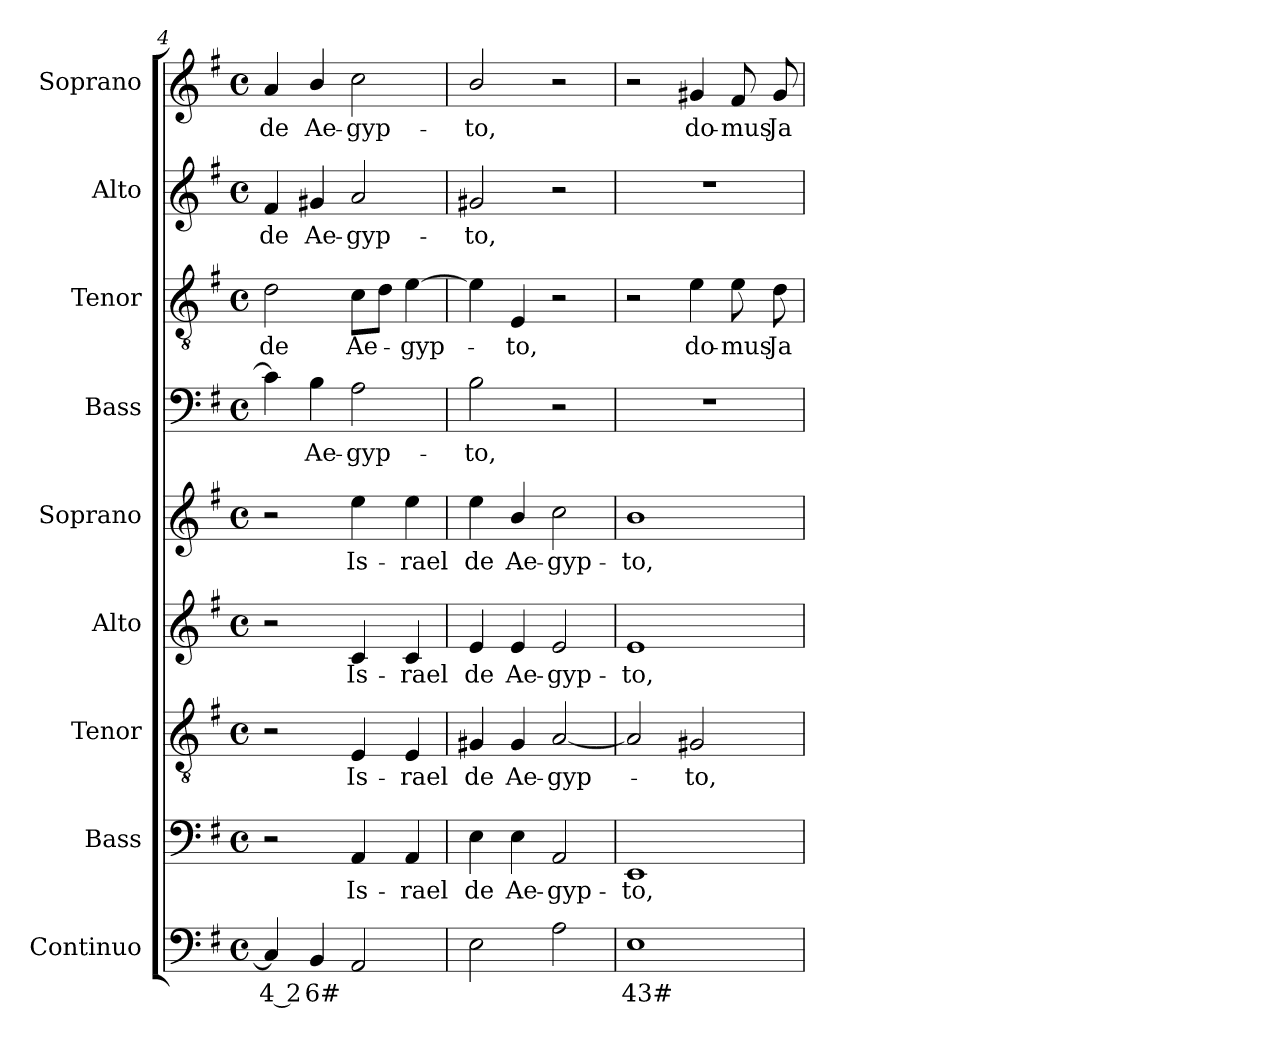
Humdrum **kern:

**kern	**text	**kern	**text	**kern	**text	**kern	**text	**kern	**text	**kern	**text	**kern	**text	**kern	**text	**kern	**text
*part9	*part9	*part8	*part8	*part7	*part7	*part6	*part6	*part5	*part5	*part4	*part4	*part3	*part3	*part2	*part2	*part1	*part1
*staff9	*staff9	*staff8	*staff8	*staff7	*staff7	*staff6	*staff6	*staff5	*staff5	*staff4	*staff4	*staff3	*staff3	*staff2	*staff2	*staff1	*staff1
*I"Continuo	*	*I"Bass	*	*I"Tenor	*	*I"Alto	*	*I"Soprano	*	*I"Bass	*	*I"Tenor	*	*I"Alto	*	*I"Soprano	*
*I'Cont.	*	*I'B.	*	*I'T.	*	*I'A.	*	*I'S.	*	*I'B.	*	*I'T.	*	*I'A.	*	*I'S.	*
*clefF4	*	*clefF4	*	*clefGv2	*	*clefG2	*	*clefG2	*	*clefF4	*	*clefGv2	*	*clefG2	*	*clefG2	*
*	*	*	*	*ITrd7c12	*	*	*	*	*	*	*	*ITrd7c12	*	*	*	*	*
*k[f#]	*	*k[f#]	*	*k[f#]	*	*k[f#]	*	*k[f#]	*	*k[f#]	*	*k[f#]	*	*k[f#]	*	*k[f#]	*
*G:	*	*G:	*	*G:	*	*G:	*	*G:	*	*G:	*	*G:	*	*G:	*	*G:	*
*M4/4	*	*M4/4	*	*M4/4	*	*M4/4	*	*M4/4	*	*M4/4	*	*M4/4	*	*M4/4	*	*M4/4	*
*met(c)	*	*met(c)	*	*met(c)	*	*met(c)	*	*met(c)	*	*met(c)	*	*met(c)	*	*met(c)	*	*met(c)	*
=4	=4	=4	=4	=4	=4	=4	=4	=4	=4	=4	=4	=4	=4	=4	=4	=4	=4
!	!LO:LY:b:color=#000000	!	!	!	!	!	!	!	!	!	!	!	!	!	!	!	!
!	!	!	!	!	!	!	!	!	!	!	!	!	!LO:LY:b:color=#000000	!	!	!	!
!	!	!	!	!	!	!	!	!	!	!	!	!	!	!	!LO:LY:b:color=#000000	!	!
!	!	!	!	!	!	!	!	!	!	!	!	!	!	!	!	!	!LO:LY:b:color=#000000
4Ci/]	4 2	2r	.	2r	.	2r	.	2r	.	4ci\]	.	2Di\	de	4f#i/	de	4ai/	de
!	!LO:LY:b:color=#000000	!	!	!	!	!	!	!	!	!	!	!	!	!	!	!	!
!	!	!	!	!	!	!	!	!	!	!	!LO:LY:b:color=#000000	!	!	!	!	!	!
!	!	!	!	!	!	!	!	!	!	!	!	!	!	!	!LO:LY:b:color=#000000	!	!
!	!	!	!	!	!	!	!	!	!	!	!	!	!	!	!	!	!LO:LY:b:color=#000000
4BBi/	6#	.	.	.	.	.	.	.	.	4Bi\	Ae-	.	.	4g#Xi/	Ae-	4bi/	Ae-
!	!	!	!LO:LY:b:color=#000000	!	!	!	!	!	!	!	!	!	!	!	!	!	!
!	!	!	!	!	!LO:LY:b:color=#000000	!	!	!	!	!	!	!	!	!	!	!	!
!	!	!	!	!	!	!	!LO:LY:b:color=#000000	!	!	!	!	!	!	!	!	!	!
!	!	!	!	!	!	!	!	!	!LO:LY:b:color=#000000	!	!	!	!	!	!	!	!
!	!	!	!	!	!	!	!	!	!	!	!LO:LY:b:color=#000000	!	!	!	!	!	!
!	!	!	!	!	!	!	!	!	!	!	!	!	!LO:LY:b:color=#000000	!	!	!	!
!	!	!	!	!	!	!	!	!	!	!	!	!	!	!	!LO:LY:b:color=#000000	!	!
!	!	!	!	!	!	!	!	!	!	!	!	!	!	!	!	!	!LO:LY:b:color=#000000
2AAi/	.	4AAi/	Is-	4EEi/	Is-	4ci/	Is-	4eei\	Is-	2Ai\	-gyp-	8Ci\L	Ae-	2ai/	-gyp-	2cci\	-gyp-
.	.	.	.	.	.	.	.	.	.	.	.	8Di\J	.	.	.	.	.
!	!	!	!LO:LY:b:color=#000000	!	!	!	!	!	!	!	!	!	!	!	!	!	!
!	!	!	!	!	!LO:LY:b:color=#000000	!	!	!	!	!	!	!	!	!	!	!	!
!	!	!	!	!	!	!	!LO:LY:b:color=#000000	!	!	!	!	!	!	!	!	!	!
!	!	!	!	!	!	!	!	!	!LO:LY:b:color=#000000	!	!	!	!	!	!	!	!
!	!	!	!	!	!	!	!	!	!	!	!	!	!LO:LY:b:color=#000000	!	!	!	!
.	.	4AAi/	-rael	4EEi/	-rael	4ci/	-rael	4eei\	-rael	.	.	[4Ei\	-gyp-	.	.	.	.
=5	=5	=5	=5	=5	=5	=5	=5	=5	=5	=5	=5	=5	=5	=5	=5	=5	=5
!	!	!	!LO:LY:b:color=#000000	!	!	!	!	!	!	!	!	!	!	!	!	!	!
!	!	!	!	!	!LO:LY:b:color=#000000	!	!	!	!	!	!	!	!	!	!	!	!
!	!	!	!	!	!	!	!LO:LY:b:color=#000000	!	!	!	!	!	!	!	!	!	!
!	!	!	!	!	!	!	!	!	!LO:LY:b:color=#000000	!	!	!	!	!	!	!	!
!	!	!	!	!	!	!	!	!	!	!	!LO:LY:b:color=#000000	!	!	!	!	!	!
!	!	!	!	!	!	!	!	!	!	!	!	!	!	!	!LO:LY:b:color=#000000	!	!
!	!	!	!	!	!	!	!	!	!	!	!	!	!	!	!	!	!LO:LY:b:color=#000000
2Ei\	.	4Ei\	de	4GG#Xi/	de	4ei/	de	4eei\	de	2Bi\	-to,	4Ei\]	.	2g#Xi/	-to,	2bi/	-to,
!	!	!	!LO:LY:b:color=#000000	!	!	!	!	!	!	!	!	!	!	!	!	!	!
!	!	!	!	!	!LO:LY:b:color=#000000	!	!	!	!	!	!	!	!	!	!	!	!
!	!	!	!	!	!	!	!LO:LY:b:color=#000000	!	!	!	!	!	!	!	!	!	!
!	!	!	!	!	!	!	!	!	!LO:LY:b:color=#000000	!	!	!	!	!	!	!	!
!	!	!	!	!	!	!	!	!	!	!	!	!	!LO:LY:b:color=#000000	!	!	!	!
.	.	4Ei\	Ae-	4GG#i/	Ae-	4ei/	Ae-	4bi/	Ae-	.	.	4EEi/	-to,	.	.	.	.
!	!	!	!LO:LY:b:color=#000000	!	!	!	!	!	!	!	!	!	!	!	!	!	!
!	!	!	!	!	!LO:LY:b:color=#000000	!	!	!	!	!	!	!	!	!	!	!	!
!	!	!	!	!	!	!	!LO:LY:b:color=#000000	!	!	!	!	!	!	!	!	!	!
!	!	!	!	!	!	!	!	!	!LO:LY:b:color=#000000	!	!	!	!	!	!	!	!
2Ai\	.	2AAi/	-gyp-	[2AAi/	-gyp-	2ei/	-gyp-	2cci\	-gyp-	2r	.	2r	.	2r	.	2r	.
=6	=6	=6	=6	=6	=6	=6	=6	=6	=6	=6	=6	=6	=6	=6	=6	=6	=6
!	!LO:LY:b:color=#000000	!	!	!	!	!	!	!	!	!	!	!	!	!	!	!	!
!	!	!	!LO:LY:b:color=#000000	!	!	!	!	!	!	!	!	!	!	!	!	!	!
!	!	!	!	!	!	!	!LO:LY:b:color=#000000	!	!	!	!	!	!	!	!	!	!
!	!	!	!	!	!	!	!	!	!LO:LY:b:color=#000000	!	!	!	!	!	!	!	!
1Ei	43#	1EEi	-to,	2AAi/]	.	1ei	-to,	1bi	-to,	1r	.	2r	.	1r	.	2r	.
!	!	!	!	!	!LO:LY:b:color=#000000	!	!	!	!	!	!	!	!	!	!	!	!
!	!	!	!	!	!	!	!	!	!	!	!	!	!LO:LY:b:color=#000000	!	!	!	!
!	!	!	!	!	!	!	!	!	!	!	!	!	!	!	!	!	!LO:LY:b:color=#000000
.	.	.	.	2GG#Xi/	-to,	.	.	.	.	.	.	4Ei\	do-	.	.	4g#Xi/	do-
!	!	!	!	!	!	!	!	!	!	!	!	!	!LO:LY:b:color=#000000	!	!	!	!
!	!	!	!	!	!	!	!	!	!	!	!	!	!	!	!	!	!LO:LY:b:color=#000000
.	.	.	.	.	.	.	.	.	.	.	.	8Ei\	-mus	.	.	8f#i/	-mus
!	!	!	!	!	!	!	!	!	!	!	!	!	!LO:LY:b:color=#000000	!	!	!	!
!	!	!	!	!	!	!	!	!	!	!	!	!	!	!	!	!	!LO:LY:b:color=#000000
.	.	.	.	.	.	.	.	.	.	.	.	8Di\	Ja-	.	.	8g#i/	Ja-
=	=	=	=	=	=	=	=	=	=	=	=	=	=	=	=	=	=
*-	*-	*-	*-	*-	*-	*-	*-	*-	*-	*-	*-	*-	*-	*-	*-	*-	*-
